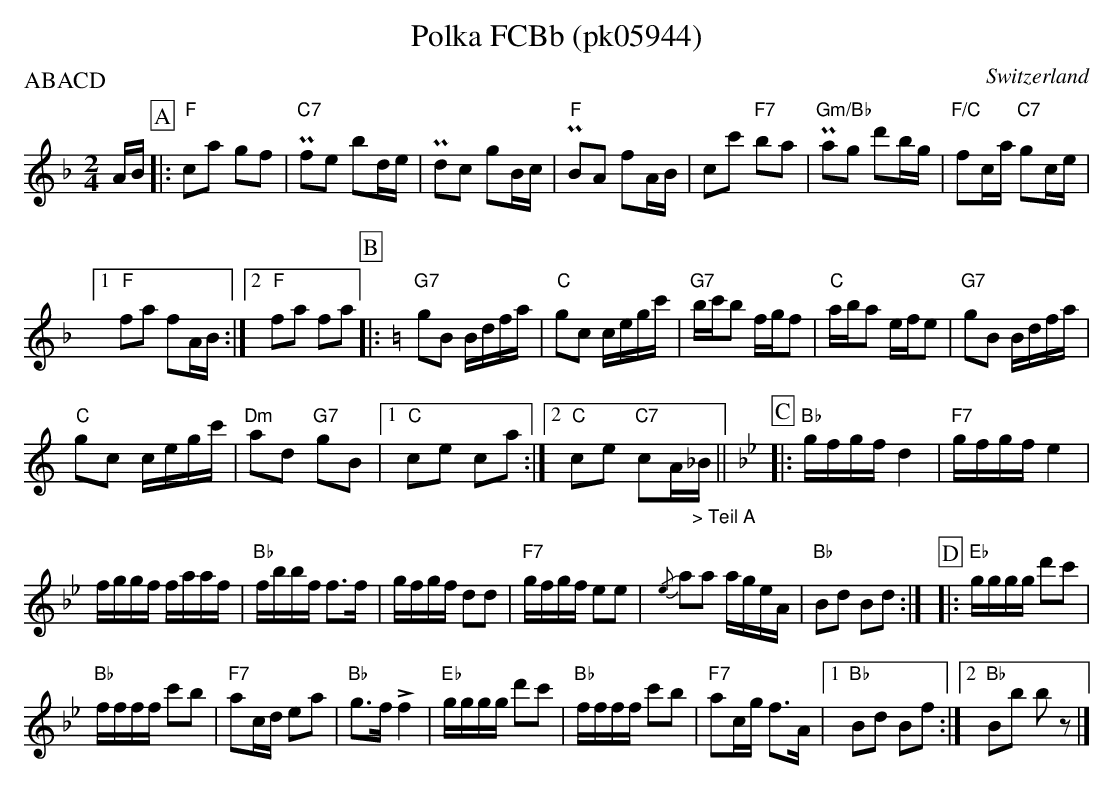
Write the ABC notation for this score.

X:1
T: Polka FCBb (pk05944)
O:Switzerland
M:2/4
L:1/16
P:ABACD
K:F major
AB [P:A] |: "F"c2a2 g2f2 | "C7"Pf2e2 b2de | Pd2c2 g2Bc | "F"PB2A2 f2AB | c2c'2 "F7"b2a2 | "Gm/Bb"Pa2g2 d'2bg | "F/C"f2ca "C7"g2ce |1
"F"f2a2 f2AB :|2 "F"f2a2 f2a2 [P:B] |: [K:C] "G7"g2B2 Bdfa | "C"g2c2 cegc' | "G7"bc'b2 fgf2 | "C"aba2 efe2 | "G7"g2B2 Bdfa |
"C"g2c2 cegc' | "Dm"a2d2 "G7"g2B2 |1 "C"c2e2 c2a2 :|2 "C"c2e2 "C7"c2A"_> Teil A"_B || [K:Bb] [P:C] |:"Bb"gfgf d4 | "F7"gfgf e4 |
fggf faaf | "Bb"fbbf f3f | gfgf d2d2 | "F7"gfgf e2e2 | {/e}a2a2 ageA | "Bb"B2d2 B2d2 :|[P:D] |: "Eb"gggg d'2c'2 |
"Bb"ffff c'2b2 | "F7"a2cd e2a2 | "Bb"g3f +>+f4 | "Eb"gggg d'2c'2 | "Bb"ffff c'2b2 | "F7"a2cg f3A |1 "Bb"B2d2 B2f2 :|2 "Bb"B2b2 b2z2 |]
